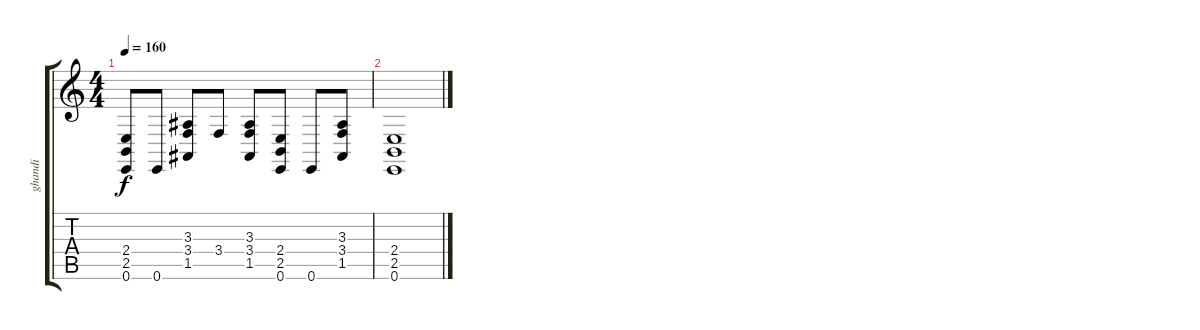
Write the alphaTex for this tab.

\track ("ghandi" "ghandi") {instrument sitar}
\staff {score tabs}
\tuning (E4 B3 G3 D3 A2 E2) {hide}
\ts (4 4)
\tempo 160
\clef g2
\ks c
(2.4 2.5 0.6).8{dy f} 0.6.8 (3.3 3.4 1.5).8 3.4.8 (3.3 3.4 1.5).8 (2.4 2.5 0.6).8 0.6.8 (3.3 3.4 1.5).8 |
(2.4 2.5 0.6).1
